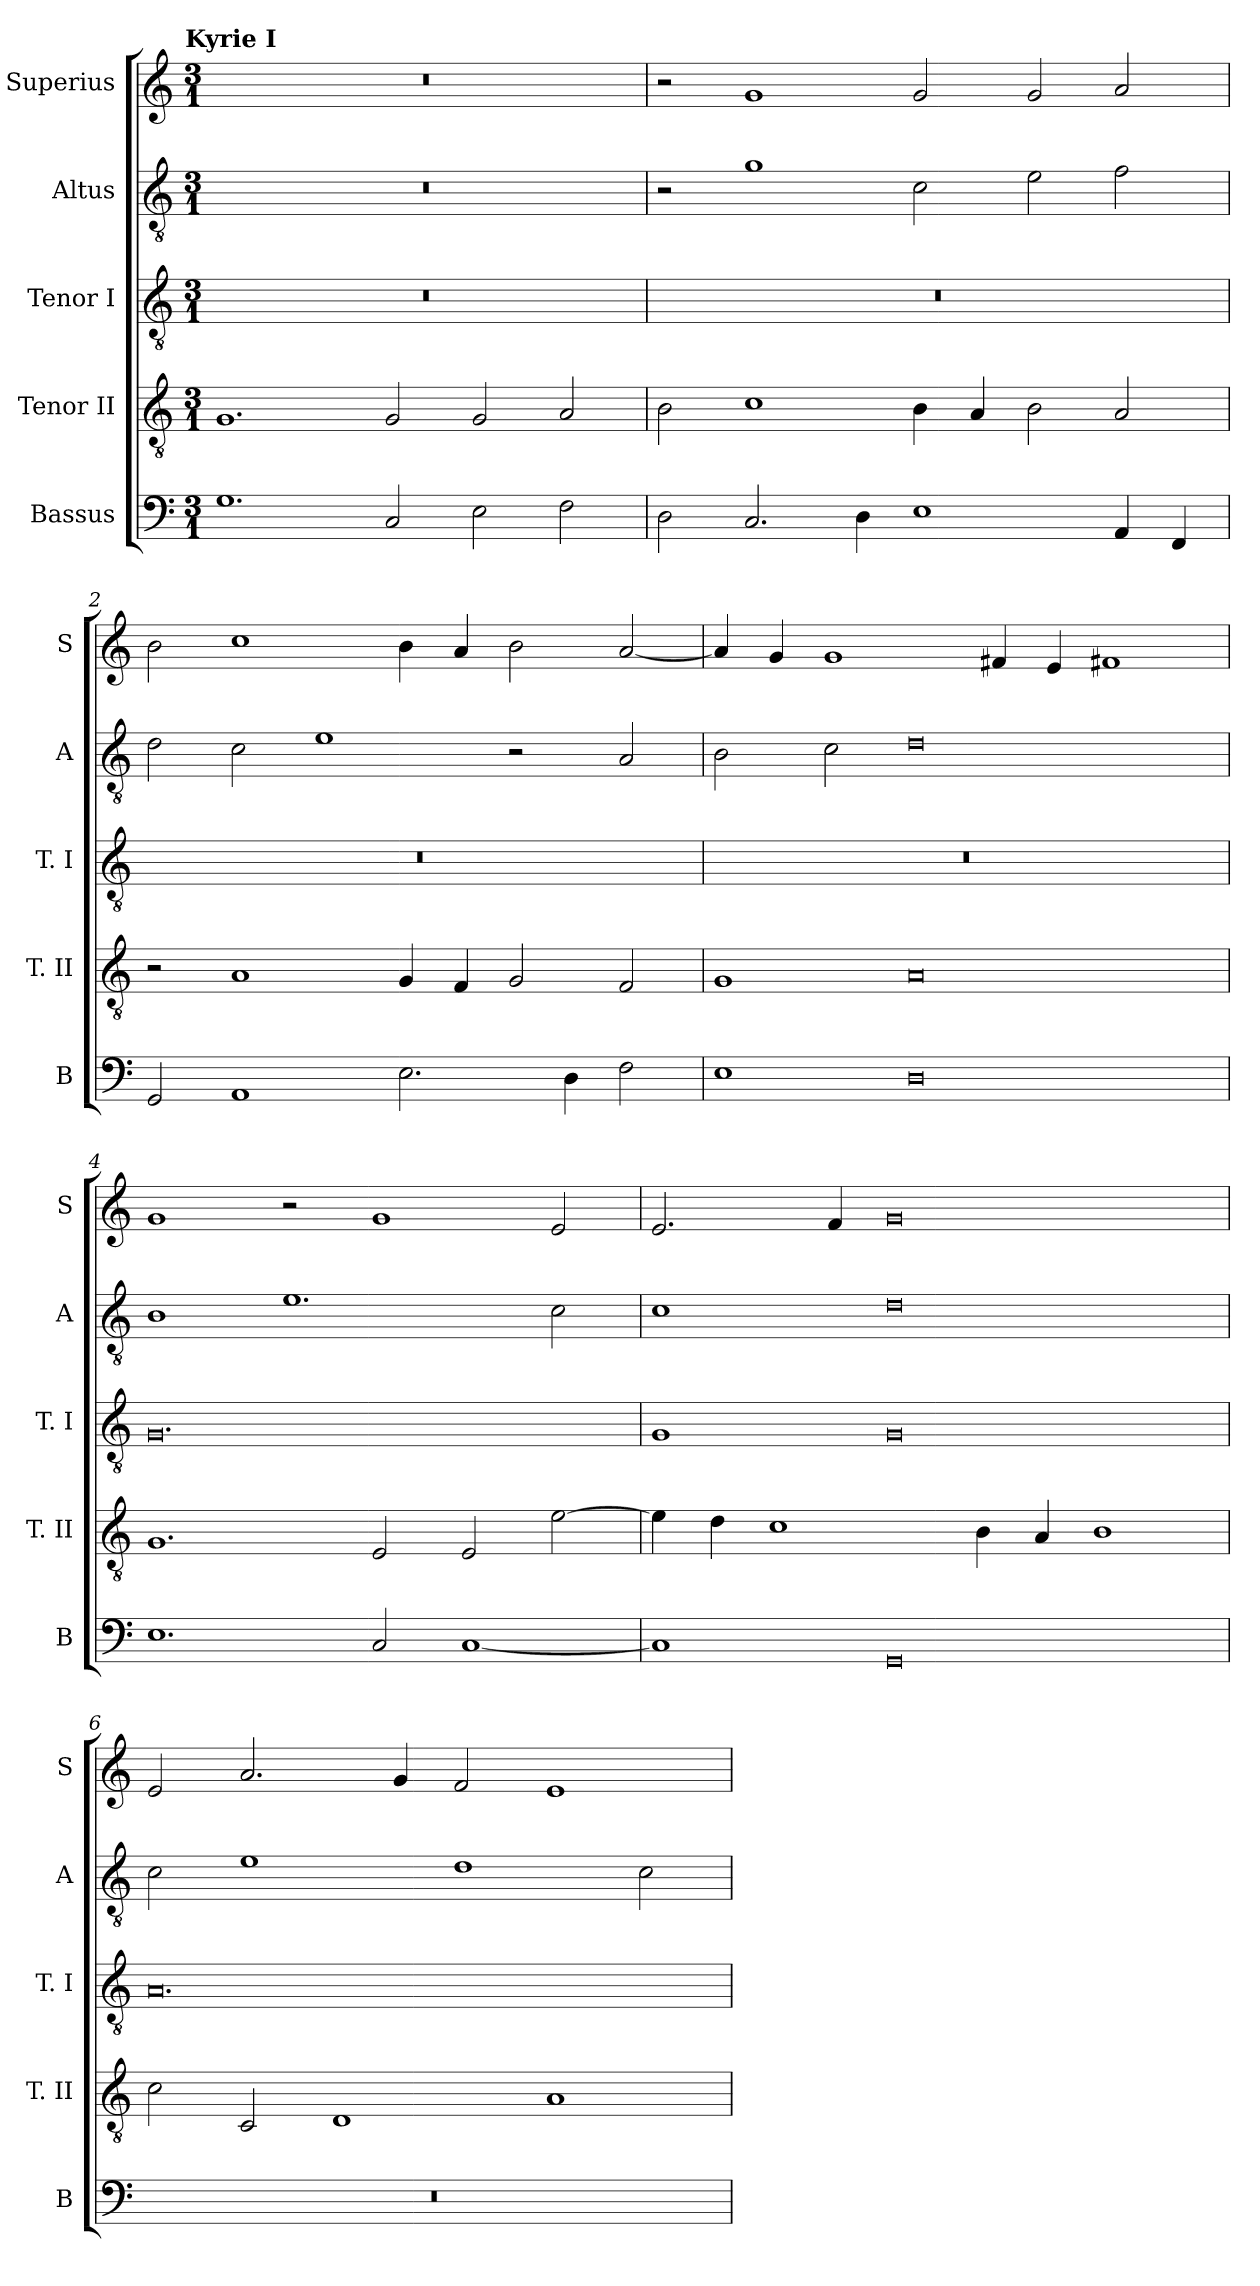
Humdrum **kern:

**kern	**kern	**kern	**kern	**kern
*part5	*part4	*part3	*part2	*part1
*staff5	*staff4	*staff3	*staff2	*staff1
*I"Bassus	*I"Tenor II	*I"Tenor I	*I"Altus	*I"Superius
*I'B	*I'T. II	*I'T. I	*I'A	*I'S
*clefF4	*clefGv2	*clefGv2	*clefGv2	*clefG2
*k[]	*k[]	*k[]	*k[]	*k[]
*C:	*C:	*C:	*C:	*C:
!!LO:TX:omd:t=Kyrie I
*M3/1	*M3/1	*M3/1	*M3/1	*M3/1
=	=	=	=	=
1.G	1.G	0.r	0.r	0.r
2C	2G	.	.	.
2E	2G	.	.	.
2F	2A	.	.	.
=1	=1	=1	=1	=1
2D	2B	0.r	2r	2r
2.C	1c	.	1g	1g
4D	.	.	.	.
1E	4B	.	2c	2g
.	4A	.	.	.
.	2B	.	2e	2g
4AA	2A	.	2f	2a
4FF	.	.	.	.
=2	=2	=2	=2	=2
2GG	2r	0.r	2d	2b
1AA	1A	.	2c	1cc
.	.	.	1e	.
2.E	4G	.	.	4b
.	4F	.	.	4a
.	2G	.	2r	2b
4D	.	.	.	.
2F	2F	.	2A	[2a
=3	=3	=3	=3	=3
1E	1G	0.r	2B	4a]
.	.	.	.	4g
.	.	.	2c	1g
0D	0A	.	0d	.
.	.	.	.	4f#X
.	.	.	.	4e
.	.	.	.	1f#X
=4	=4	=4	=4	=4
1.E	1.G	0.G	1B	1g
.	.	.	1.e	2r
2C	2E	.	.	1g
[1C	2E	.	.	.
.	[2e	.	2c	2e
=5	=5	=5	=5	=5
1C]	4e]	1G	1c	2.e
.	4d	.	.	.
.	1c	.	.	.
.	.	.	.	4f
0GG	.	0G	0d	0g
.	4B	.	.	.
.	4A	.	.	.
.	1B	.	.	.
=6	=6	=6	=6	=6
0.r	2c	0.A	2c	2e
.	2C	.	1e	2.a
.	1D	.	.	.
.	.	.	.	4g
.	.	.	1d	2f
.	1A	.	.	1e
.	.	.	2c	.
=	=	=	=	=
*-	*-	*-	*-	*-
